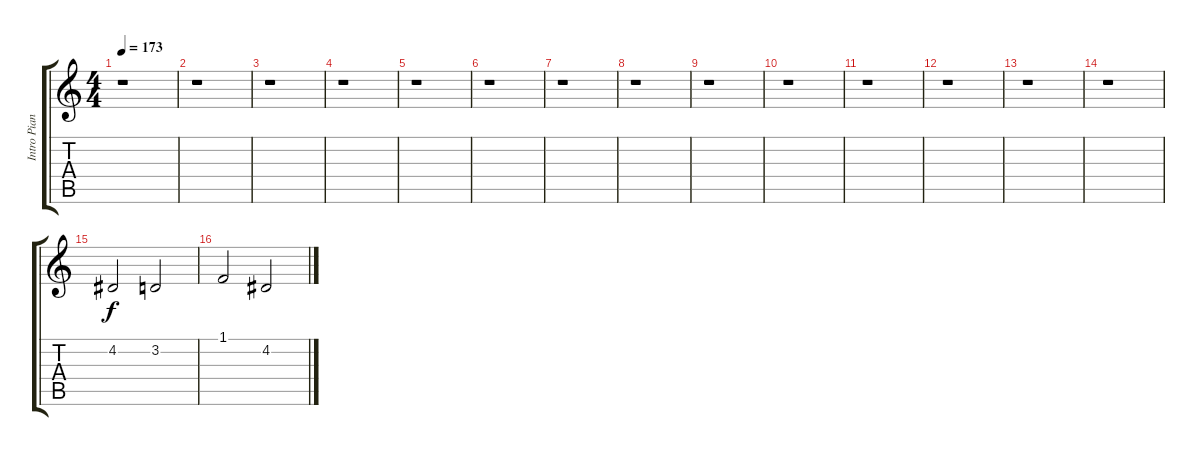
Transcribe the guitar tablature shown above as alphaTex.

\track ("Intro Piano" "Intro Pian") {instrument brightacousticpiano}
\staff {score tabs}
\tuning (E4 B3 G3 D3 A2 E2) {hide}
\ts (4 4)
\tempo 173
\clef g2
\ks c
r.1{dy f} |
r.1 |
r.1 |
r.1 |
r.1 |
r.1 |
r.1 |
r.1 |
r.1 |
r.1 |
r.1 |
r.1 |
r.1 |
r.1 |
4.2.2{instrument drawbarorgan} 3.2.2 |
1.1.2 4.2.2
